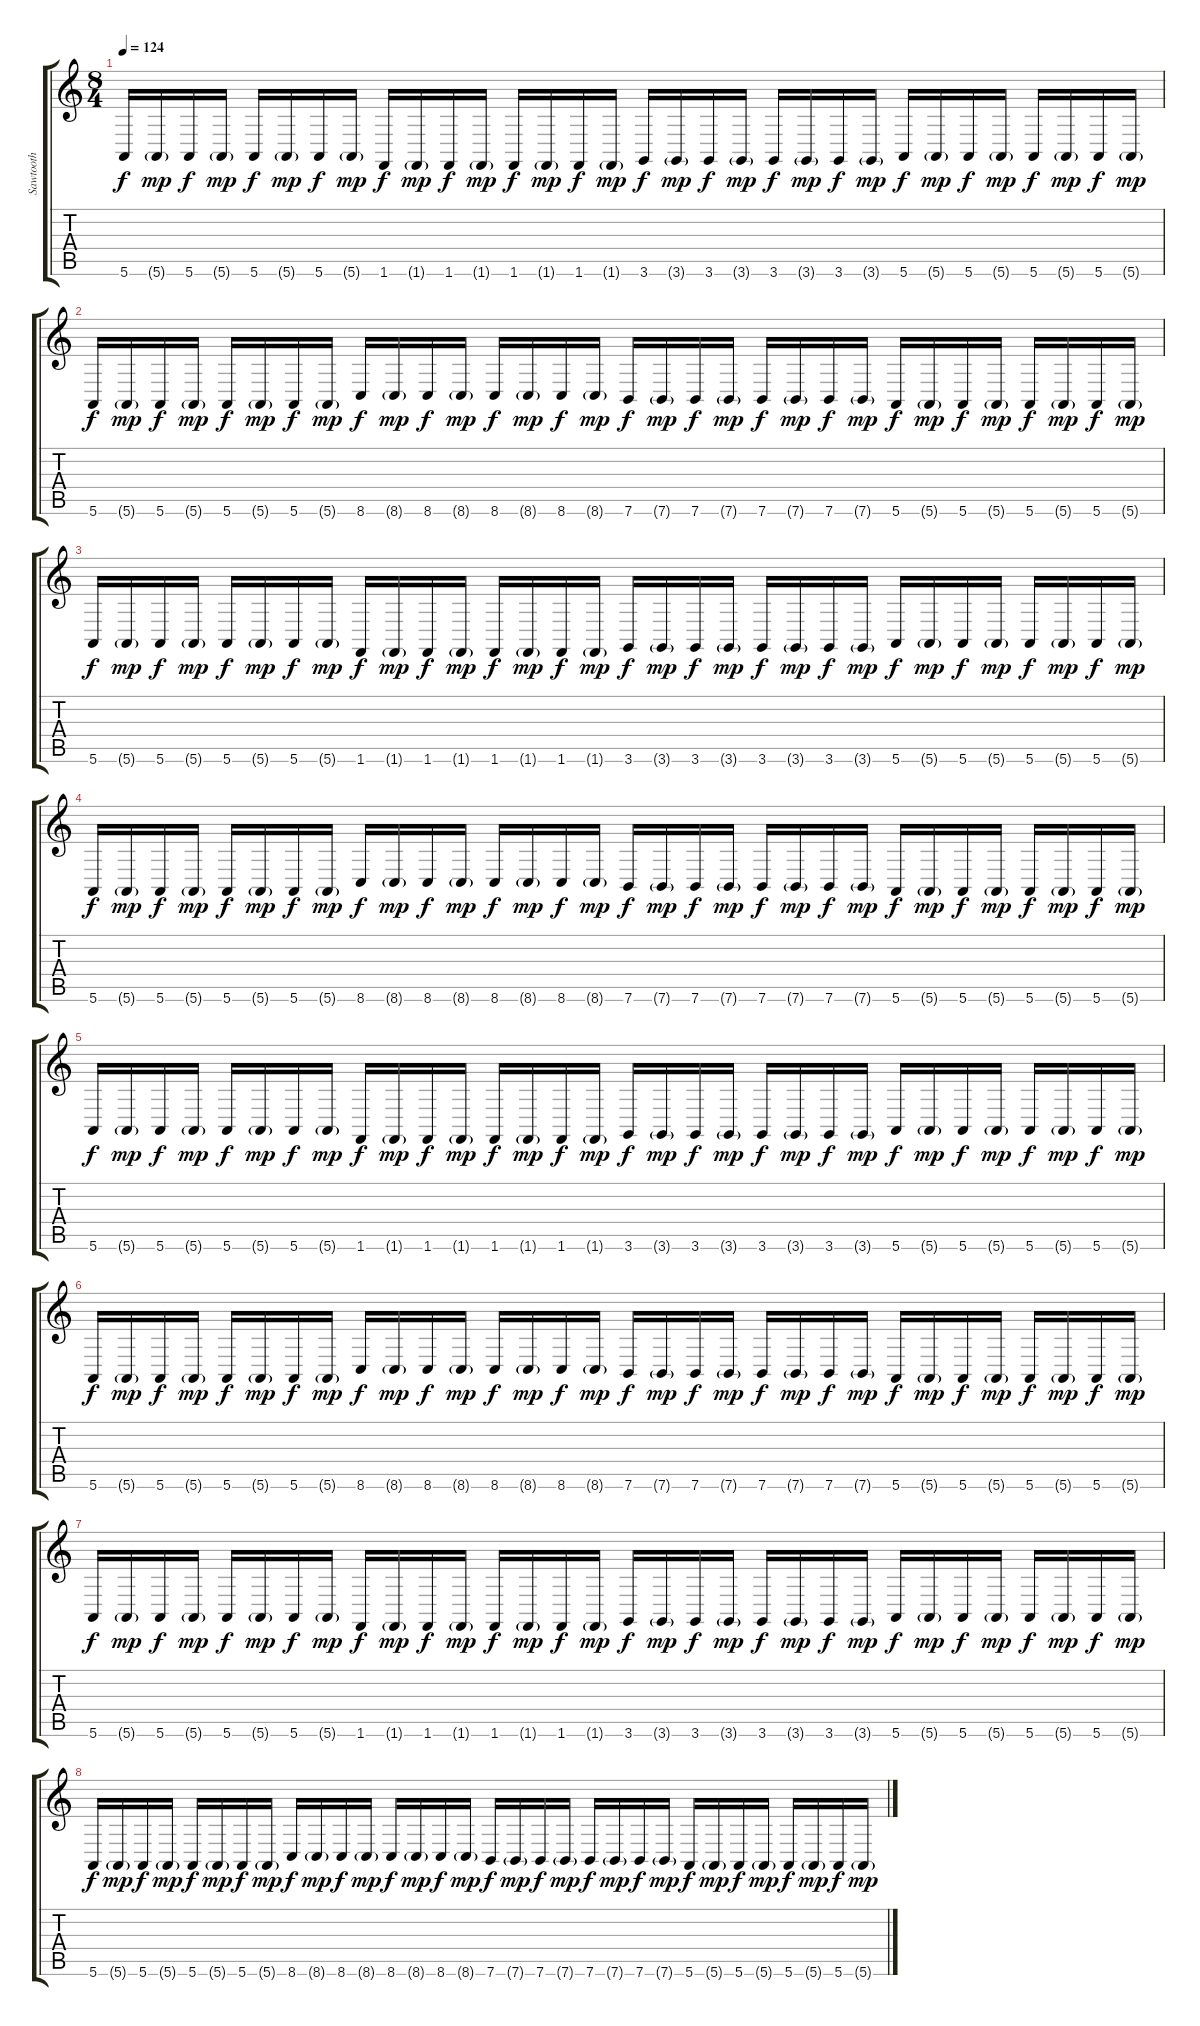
\track ("Sawtooth" "Sawtooth") {instrument lead2sawtooth}
\staff {score tabs}
\tuning (E4 B3 G3 D3 A2 E2) {hide}
\ts (8 4)
\tempo 124
\clef g2
\ks c
5.6.16{dy f} 5.6{g}.16{dy mp} 5.6.16{dy f} 5.6{g}.16{dy mp} 5.6.16{dy f} 5.6{g}.16{dy mp} 5.6.16{dy f} 5.6{g}.16{dy mp} 1.6.16{dy f} 1.6{g}.16{dy mp} 1.6.16{dy f} 1.6{g}.16{dy mp} 1.6.16{dy f} 1.6{g}.16{dy mp} 1.6.16{dy f} 1.6{g}.16{dy mp} 3.6.16{dy f} 3.6{g}.16{dy mp} 3.6.16{dy f} 3.6{g}.16{dy mp} 3.6.16{dy f} 3.6{g}.16{dy mp} 3.6.16{dy f} 3.6{g}.16{dy mp} 5.6.16{dy f} 5.6{g}.16{dy mp} 5.6.16{dy f} 5.6{g}.16{dy mp} 5.6.16{dy f} 5.6{g}.16{dy mp} 5.6.16{dy f} 5.6{g}.16{dy mp} |
5.6.16{dy f} 5.6{g}.16{dy mp} 5.6.16{dy f} 5.6{g}.16{dy mp} 5.6.16{dy f} 5.6{g}.16{dy mp} 5.6.16{dy f} 5.6{g}.16{dy mp} 8.6.16{dy f} 8.6{g}.16{dy mp} 8.6.16{dy f} 8.6{g}.16{dy mp} 8.6.16{dy f} 8.6{g}.16{dy mp} 8.6.16{dy f} 8.6{g}.16{dy mp} 7.6.16{dy f} 7.6{g}.16{dy mp} 7.6.16{dy f} 7.6{g}.16{dy mp} 7.6.16{dy f} 7.6{g}.16{dy mp} 7.6.16{dy f} 7.6{g}.16{dy mp} 5.6.16{dy f} 5.6{g}.16{dy mp} 5.6.16{dy f} 5.6{g}.16{dy mp} 5.6.16{dy f} 5.6{g}.16{dy mp} 5.6.16{dy f} 5.6{g}.16{dy mp} |
5.6.16{dy f} 5.6{g}.16{dy mp} 5.6.16{dy f} 5.6{g}.16{dy mp} 5.6.16{dy f} 5.6{g}.16{dy mp} 5.6.16{dy f} 5.6{g}.16{dy mp} 1.6.16{dy f} 1.6{g}.16{dy mp} 1.6.16{dy f} 1.6{g}.16{dy mp} 1.6.16{dy f} 1.6{g}.16{dy mp} 1.6.16{dy f} 1.6{g}.16{dy mp} 3.6.16{dy f} 3.6{g}.16{dy mp} 3.6.16{dy f} 3.6{g}.16{dy mp} 3.6.16{dy f} 3.6{g}.16{dy mp} 3.6.16{dy f} 3.6{g}.16{dy mp} 5.6.16{dy f} 5.6{g}.16{dy mp} 5.6.16{dy f} 5.6{g}.16{dy mp} 5.6.16{dy f} 5.6{g}.16{dy mp} 5.6.16{dy f} 5.6{g}.16{dy mp} |
5.6.16{dy f} 5.6{g}.16{dy mp} 5.6.16{dy f} 5.6{g}.16{dy mp} 5.6.16{dy f} 5.6{g}.16{dy mp} 5.6.16{dy f} 5.6{g}.16{dy mp} 8.6.16{dy f} 8.6{g}.16{dy mp} 8.6.16{dy f} 8.6{g}.16{dy mp} 8.6.16{dy f} 8.6{g}.16{dy mp} 8.6.16{dy f} 8.6{g}.16{dy mp} 7.6.16{dy f} 7.6{g}.16{dy mp} 7.6.16{dy f} 7.6{g}.16{dy mp} 7.6.16{dy f} 7.6{g}.16{dy mp} 7.6.16{dy f} 7.6{g}.16{dy mp} 5.6.16{dy f} 5.6{g}.16{dy mp} 5.6.16{dy f} 5.6{g}.16{dy mp} 5.6.16{dy f} 5.6{g}.16{dy mp} 5.6.16{dy f} 5.6{g}.16{dy mp} |
5.6.16{dy f} 5.6{g}.16{dy mp} 5.6.16{dy f} 5.6{g}.16{dy mp} 5.6.16{dy f} 5.6{g}.16{dy mp} 5.6.16{dy f} 5.6{g}.16{dy mp} 1.6.16{dy f} 1.6{g}.16{dy mp} 1.6.16{dy f} 1.6{g}.16{dy mp} 1.6.16{dy f} 1.6{g}.16{dy mp} 1.6.16{dy f} 1.6{g}.16{dy mp} 3.6.16{dy f} 3.6{g}.16{dy mp} 3.6.16{dy f} 3.6{g}.16{dy mp} 3.6.16{dy f} 3.6{g}.16{dy mp} 3.6.16{dy f} 3.6{g}.16{dy mp} 5.6.16{dy f} 5.6{g}.16{dy mp} 5.6.16{dy f} 5.6{g}.16{dy mp} 5.6.16{dy f} 5.6{g}.16{dy mp} 5.6.16{dy f} 5.6{g}.16{dy mp} |
5.6.16{dy f} 5.6{g}.16{dy mp} 5.6.16{dy f} 5.6{g}.16{dy mp} 5.6.16{dy f} 5.6{g}.16{dy mp} 5.6.16{dy f} 5.6{g}.16{dy mp} 8.6.16{dy f} 8.6{g}.16{dy mp} 8.6.16{dy f} 8.6{g}.16{dy mp} 8.6.16{dy f} 8.6{g}.16{dy mp} 8.6.16{dy f} 8.6{g}.16{dy mp} 7.6.16{dy f} 7.6{g}.16{dy mp} 7.6.16{dy f} 7.6{g}.16{dy mp} 7.6.16{dy f} 7.6{g}.16{dy mp} 7.6.16{dy f} 7.6{g}.16{dy mp} 5.6.16{dy f} 5.6{g}.16{dy mp} 5.6.16{dy f} 5.6{g}.16{dy mp} 5.6.16{dy f} 5.6{g}.16{dy mp} 5.6.16{dy f} 5.6{g}.16{dy mp} |
5.6.16{dy f} 5.6{g}.16{dy mp} 5.6.16{dy f} 5.6{g}.16{dy mp} 5.6.16{dy f} 5.6{g}.16{dy mp} 5.6.16{dy f} 5.6{g}.16{dy mp} 1.6.16{dy f} 1.6{g}.16{dy mp} 1.6.16{dy f} 1.6{g}.16{dy mp} 1.6.16{dy f} 1.6{g}.16{dy mp} 1.6.16{dy f} 1.6{g}.16{dy mp} 3.6.16{dy f} 3.6{g}.16{dy mp} 3.6.16{dy f} 3.6{g}.16{dy mp} 3.6.16{dy f} 3.6{g}.16{dy mp} 3.6.16{dy f} 3.6{g}.16{dy mp} 5.6.16{dy f} 5.6{g}.16{dy mp} 5.6.16{dy f} 5.6{g}.16{dy mp} 5.6.16{dy f} 5.6{g}.16{dy mp} 5.6.16{dy f} 5.6{g}.16{dy mp} |
5.6.16{dy f} 5.6{g}.16{dy mp} 5.6.16{dy f} 5.6{g}.16{dy mp} 5.6.16{dy f} 5.6{g}.16{dy mp} 5.6.16{dy f} 5.6{g}.16{dy mp} 8.6.16{dy f} 8.6{g}.16{dy mp} 8.6.16{dy f} 8.6{g}.16{dy mp} 8.6.16{dy f} 8.6{g}.16{dy mp} 8.6.16{dy f} 8.6{g}.16{dy mp} 7.6.16{dy f} 7.6{g}.16{dy mp} 7.6.16{dy f} 7.6{g}.16{dy mp} 7.6.16{dy f} 7.6{g}.16{dy mp} 7.6.16{dy f} 7.6{g}.16{dy mp} 5.6.16{dy f} 5.6{g}.16{dy mp} 5.6.16{dy f} 5.6{g}.16{dy mp} 5.6.16{dy f} 5.6{g}.16{dy mp} 5.6.16{dy f} 5.6{g}.16{dy mp}
